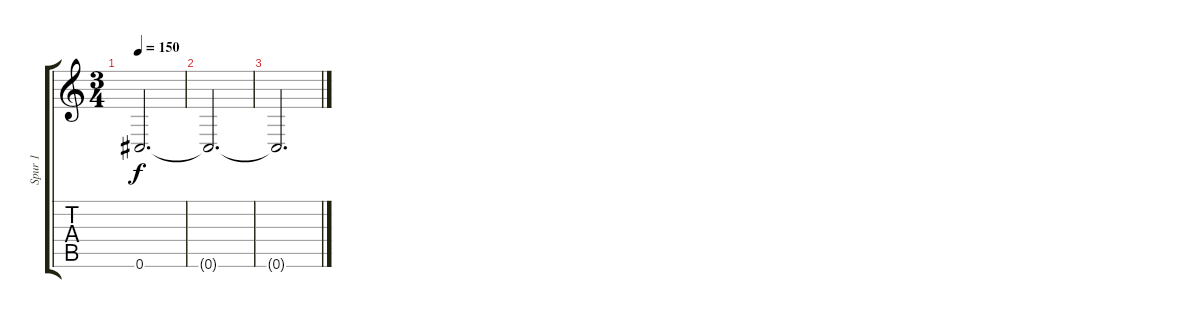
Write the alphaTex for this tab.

\track ("Spur 1" "Spur 1") {instrument electricguitarjazz}
\staff {score tabs}
\tuning (Eb4 Bb3 Gb3 Db3 Ab2 Db2) {hide}
\ts (3 4)
\tempo 150
\clef g2
\ks c
0.6{t}.2{d dy f} |
0.6{t}.2{d} |
0.6{t}.2{d}
